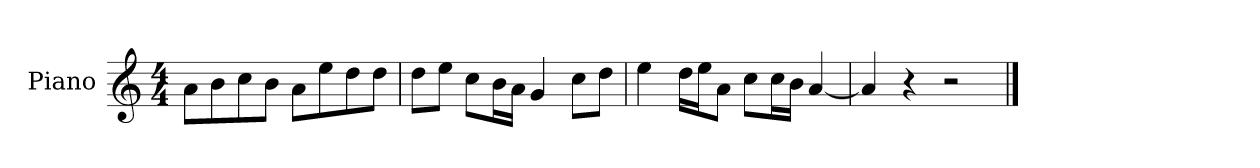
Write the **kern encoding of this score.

**kern
*part1
*staff1
*I"Piano
*I'P-no
*clefG2
*k[]
*M4/4
*MM90
=1
8a\L
8b\
8cc\
8b\J
8a\L
8ee\
8dd\
8dd\J
=2
8dd\L
8ee\J
8cc\L
16b\L
16a\JJ
4g/
8cc\L
8dd\J
=3
4ee\
16dd\LL
16ee\J
8a\J
8cc\L
16cc\L
16b\JJ
[4a/
=4
4a/]
4r
2r
==
*-
